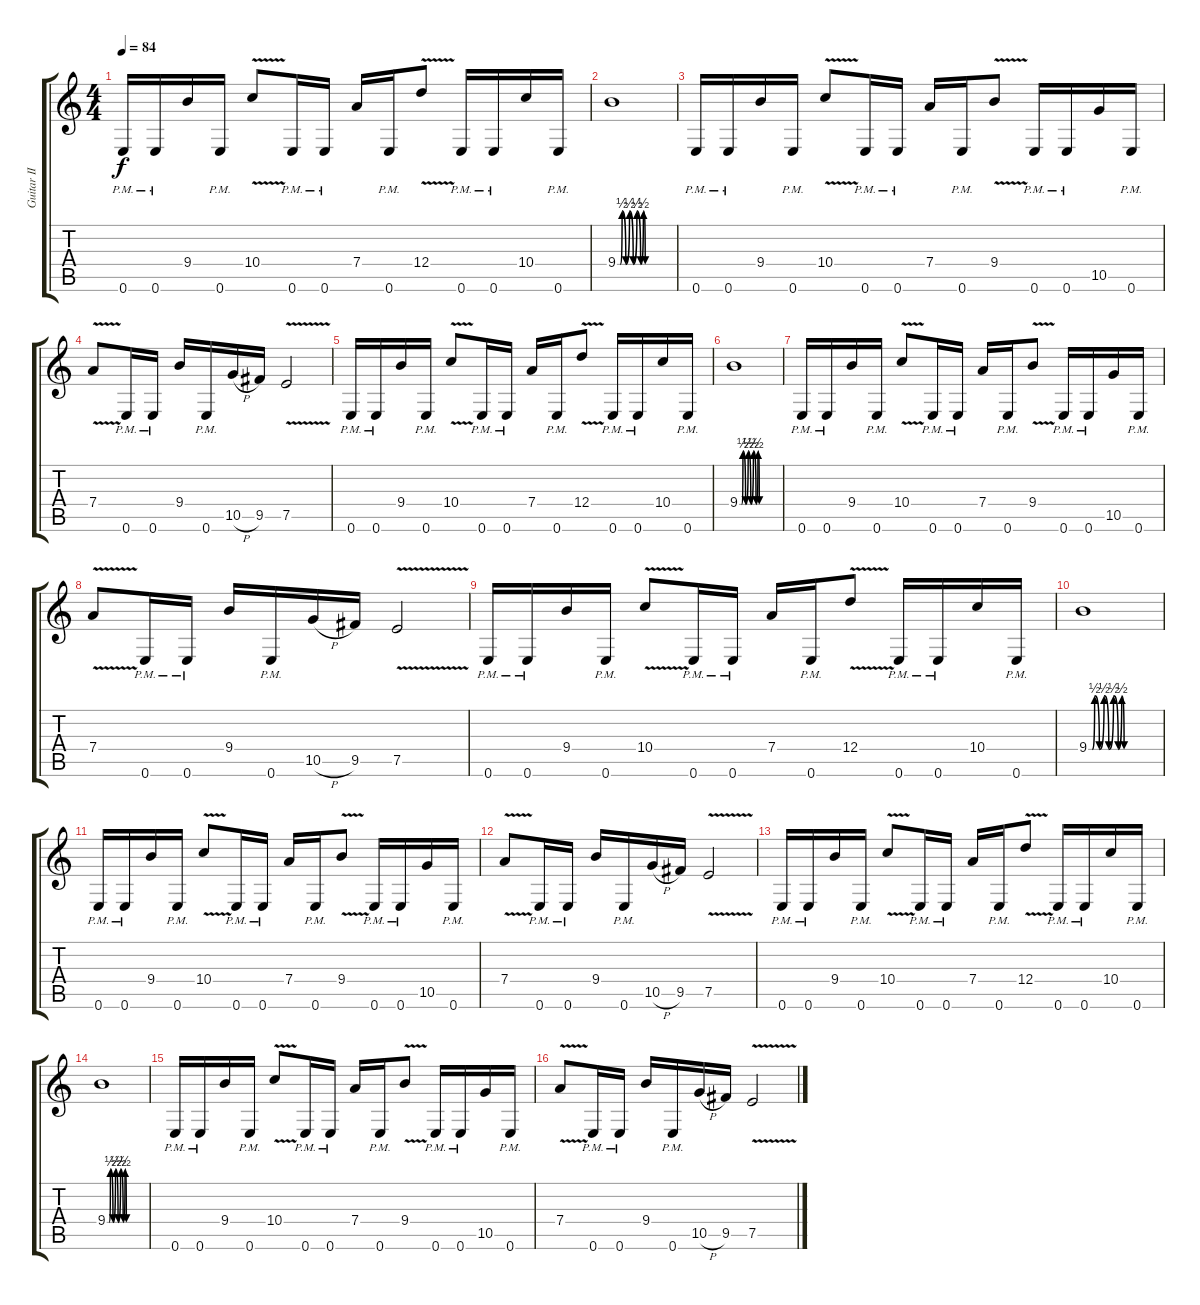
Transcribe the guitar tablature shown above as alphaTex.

\track ("Guitar II" "Guitar II") {instrument overdrivenguitar}
\staff {score tabs}
\tuning (E4 B3 G3 D3 A2 E2) {hide}
\ts (4 4)
\tempo 84
\clef g2
\ks c
0.6{pm}.16{dy f} 0.6{pm}.16 9.4.16 0.6{pm}.16 10.4{v}.8 0.6{pm}.16 0.6{pm}.16 7.4.16 0.6{pm}.16 12.4{v}.8 0.6{pm}.16 0.6{pm}.16 10.4.16 0.6{pm}.16 |
9.4{be (custom 0 0 3 0 5 2 9 0 13 2 17 0 21 2 25 0 28 2 30 0 60 0)}.1 |
0.6{pm}.16 0.6{pm}.16 9.4.16 0.6{pm}.16 10.4{v}.8 0.6{pm}.16 0.6{pm}.16 7.4.16 0.6{pm}.16 9.4{v}.8 0.6{pm}.16 0.6{pm}.16 10.5.16 0.6{pm}.16 |
7.4{v}.8 0.6{pm}.16 0.6{pm}.16 9.4.16 0.6{pm}.16 10.5{h}.16 9.5.16 7.5{v}.2 |
0.6{pm}.16 0.6{pm}.16 9.4.16 0.6{pm}.16 10.4{v}.8 0.6{pm}.16 0.6{pm}.16 7.4.16 0.6{pm}.16 12.4{v}.8 0.6{pm}.16 0.6{pm}.16 10.4.16 0.6{pm}.16 |
9.4{be (custom 0 0 3 0 5 2 9 0 13 2 17 0 21 2 25 0 28 2 30 0 60 0)}.1 |
0.6{pm}.16 0.6{pm}.16 9.4.16 0.6{pm}.16 10.4{v}.8 0.6{pm}.16 0.6{pm}.16 7.4.16 0.6{pm}.16 9.4{v}.8 0.6{pm}.16 0.6{pm}.16 10.5.16 0.6{pm}.16 |
7.4{v}.8 0.6{pm}.16 0.6{pm}.16 9.4.16 0.6{pm}.16 10.5{h}.16 9.5.16 7.5{v}.2 |
0.6{pm}.16 0.6{pm}.16 9.4.16 0.6{pm}.16 10.4{v}.8 0.6{pm}.16 0.6{pm}.16 7.4.16 0.6{pm}.16 12.4{v}.8 0.6{pm}.16 0.6{pm}.16 10.4.16 0.6{pm}.16 |
9.4{be (custom 0 0 3 0 5 2 9 0 13 2 17 0 21 2 25 0 28 2 30 0 60 0)}.1 |
0.6{pm}.16 0.6{pm}.16 9.4.16 0.6{pm}.16 10.4{v}.8 0.6{pm}.16 0.6{pm}.16 7.4.16 0.6{pm}.16 9.4{v}.8 0.6{pm}.16 0.6{pm}.16 10.5.16 0.6{pm}.16 |
7.4{v}.8 0.6{pm}.16 0.6{pm}.16 9.4.16 0.6{pm}.16 10.5{h}.16 9.5.16 7.5{v}.2 |
0.6{pm}.16 0.6{pm}.16 9.4.16 0.6{pm}.16 10.4{v}.8 0.6{pm}.16 0.6{pm}.16 7.4.16 0.6{pm}.16 12.4{v}.8 0.6{pm}.16 0.6{pm}.16 10.4.16 0.6{pm}.16 |
9.4{be (custom 0 0 3 0 5 2 9 0 13 2 17 0 21 2 25 0 28 2 30 0 60 0)}.1 |
0.6{pm}.16 0.6{pm}.16 9.4.16 0.6{pm}.16 10.4{v}.8 0.6{pm}.16 0.6{pm}.16 7.4.16 0.6{pm}.16 9.4{v}.8 0.6{pm}.16 0.6{pm}.16 10.5.16 0.6{pm}.16 |
7.4{v}.8 0.6{pm}.16 0.6{pm}.16 9.4.16 0.6{pm}.16 10.5{h}.16 9.5.16 7.5{v}.2
